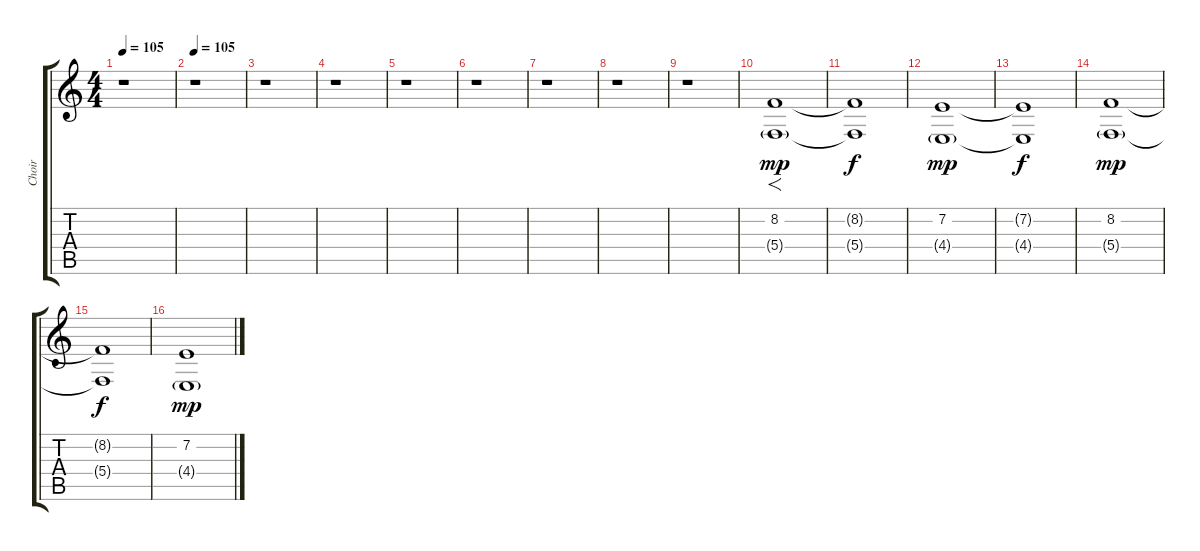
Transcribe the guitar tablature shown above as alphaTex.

\track ("Choir" "Choir") {instrument choiraahs}
\staff {score tabs}
\tuning (D4 A3 F3 C3 G2 D2) {hide}
\ts (4 4)
\tempo 105
\tempo 80
\tempo 105
\clef g2
\ks c
r.1{dy mp instrument choiraahs} |
\tempo 105
r.1 |
r.1 |
r.1 |
r.1 |
r.1 |
r.1 |
r.1 |
r.1 |
(8.2 5.4{g}).1{f volume 9} |
(8.2{t} 5.4{t}).1{dy f} |
(7.2 4.4{g}).1{dy mp} |
(7.2{t} 4.4{t}).1{dy f} |
(8.2 5.4{g}).1{dy mp} |
(8.2{t} 5.4{t}).1{dy f} |
(7.2 4.4{g}).1{dy mp}
